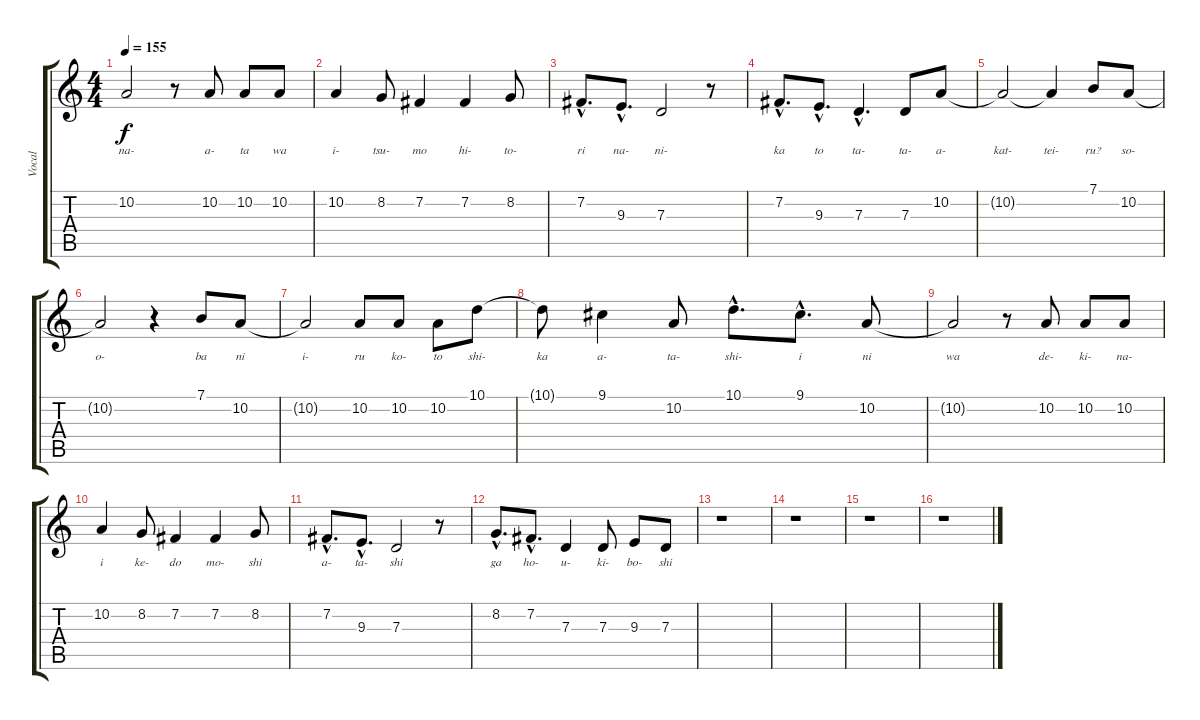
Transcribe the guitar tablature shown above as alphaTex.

\track ("Vocal" "Vocal") {instrument flute}
\staff {score tabs}
\tuning (E4 B3 G3 D3 A2 E2) {hide}
\ts (4 4)
\tempo 155
\clef g2
\ks c
10.2{t}.2{lyrics (0 "na-") lyrics (1 "") lyrics (2 "") lyrics (3 "") lyrics (4 "") dy f} r.8 10.2.8{lyrics (0 "a-") lyrics (1 "") lyrics (2 "") lyrics (3 "") lyrics (4 "")} 10.2.8{lyrics (0 "ta") lyrics (1 "") lyrics (2 "") lyrics (3 "") lyrics (4 "")} 10.2.8{lyrics (0 "wa") lyrics (1 "") lyrics (2 "") lyrics (3 "") lyrics (4 "")} |
10.2.4{lyrics (0 "i-") lyrics (1 "") lyrics (2 "") lyrics (3 "") lyrics (4 "")} 8.2.8{lyrics (0 "tsu-") lyrics (1 "") lyrics (2 "") lyrics (3 "") lyrics (4 "")} 7.2.4{lyrics (0 "mo") lyrics (1 "") lyrics (2 "") lyrics (3 "") lyrics (4 "")} 7.2.4{lyrics (0 "hi-") lyrics (1 "") lyrics (2 "") lyrics (3 "") lyrics (4 "")} 8.2.8{lyrics (0 "to-") lyrics (1 "") lyrics (2 "") lyrics (3 "") lyrics (4 "")} |
7.2{hac}.8{d lyrics (0 "ri") lyrics (1 "") lyrics (2 "") lyrics (3 "") lyrics (4 "")} 9.3{hac}.8{d lyrics (0 "na-") lyrics (1 "") lyrics (2 "") lyrics (3 "") lyrics (4 "")} 7.3.2{lyrics (0 "ni-") lyrics (1 "") lyrics (2 "") lyrics (3 "") lyrics (4 "")} r.8 |
7.2{hac}.8{d lyrics (0 "ka") lyrics (1 "") lyrics (2 "") lyrics (3 "") lyrics (4 "")} 9.3{hac}.8{d lyrics (0 "to") lyrics (1 "") lyrics (2 "") lyrics (3 "") lyrics (4 "")} 7.3{hac}.4{d lyrics (0 "ta-") lyrics (1 "") lyrics (2 "") lyrics (3 "") lyrics (4 "")} 7.3.8{lyrics (0 "ta-") lyrics (1 "") lyrics (2 "") lyrics (3 "") lyrics (4 "")} 10.2.8{lyrics (0 "a-") lyrics (1 "") lyrics (2 "") lyrics (3 "") lyrics (4 "")} |
10.2{t}.2{lyrics (0 "kat-") lyrics (1 "") lyrics (2 "") lyrics (3 "") lyrics (4 "")} 10.2{t}.4{lyrics (0 "tei-") lyrics (1 "") lyrics (2 "") lyrics (3 "") lyrics (4 "")} 7.1.8{lyrics (0 "ru?") lyrics (1 "") lyrics (2 "") lyrics (3 "") lyrics (4 "")} 10.2.8{lyrics (0 "so-") lyrics (1 "") lyrics (2 "") lyrics (3 "") lyrics (4 "")} |
10.2{t}.2{lyrics (0 "o-") lyrics (1 "") lyrics (2 "") lyrics (3 "") lyrics (4 "")} r.4 7.1.8{lyrics (0 "ba") lyrics (1 "") lyrics (2 "") lyrics (3 "") lyrics (4 "")} 10.2.8{lyrics (0 "ni") lyrics (1 "") lyrics (2 "") lyrics (3 "") lyrics (4 "")} |
10.2{t}.2{lyrics (0 "i-") lyrics (1 "") lyrics (2 "") lyrics (3 "") lyrics (4 "")} 10.2.8{lyrics (0 "ru") lyrics (1 "") lyrics (2 "") lyrics (3 "") lyrics (4 "")} 10.2.8{lyrics (0 "ko-") lyrics (1 "") lyrics (2 "") lyrics (3 "") lyrics (4 "")} 10.2.8{lyrics (0 "to") lyrics (1 "") lyrics (2 "") lyrics (3 "") lyrics (4 "")} 10.1.8{lyrics (0 "shi-") lyrics (1 "") lyrics (2 "") lyrics (3 "") lyrics (4 "")} |
10.1{t}.8{lyrics (0 "ka") lyrics (1 "") lyrics (2 "") lyrics (3 "") lyrics (4 "")} 9.1.4{lyrics (0 "a-") lyrics (1 "") lyrics (2 "") lyrics (3 "") lyrics (4 "")} 10.2.8{lyrics (0 "ta-") lyrics (1 "") lyrics (2 "") lyrics (3 "") lyrics (4 "")} 10.1{hac}.8{d lyrics (0 "shi-") lyrics (1 "") lyrics (2 "") lyrics (3 "") lyrics (4 "")} 9.1{hac}.8{d lyrics (0 "i") lyrics (1 "") lyrics (2 "") lyrics (3 "") lyrics (4 "")} 10.2.8{lyrics (0 "ni") lyrics (1 "") lyrics (2 "") lyrics (3 "") lyrics (4 "")} |
10.2{t}.2{lyrics (0 "wa") lyrics (1 "") lyrics (2 "") lyrics (3 "") lyrics (4 "")} r.8 10.2.8{lyrics (0 "de-") lyrics (1 "") lyrics (2 "") lyrics (3 "") lyrics (4 "")} 10.2.8{lyrics (0 "ki-") lyrics (1 "") lyrics (2 "") lyrics (3 "") lyrics (4 "")} 10.2.8{lyrics (0 "na-") lyrics (1 "") lyrics (2 "") lyrics (3 "") lyrics (4 "")} |
10.2.4{lyrics (0 "i") lyrics (1 "") lyrics (2 "") lyrics (3 "") lyrics (4 "")} 8.2.8{lyrics (0 "ke-") lyrics (1 "") lyrics (2 "") lyrics (3 "") lyrics (4 "")} 7.2.4{lyrics (0 "do") lyrics (1 "") lyrics (2 "") lyrics (3 "") lyrics (4 "")} 7.2.4{lyrics (0 "mo-") lyrics (1 "") lyrics (2 "") lyrics (3 "") lyrics (4 "")} 8.2.8{lyrics (0 "shi") lyrics (1 "") lyrics (2 "") lyrics (3 "") lyrics (4 "")} |
7.2{hac}.8{d lyrics (0 "a-") lyrics (1 "") lyrics (2 "") lyrics (3 "") lyrics (4 "")} 9.3{hac}.8{d lyrics (0 "ta-") lyrics (1 "") lyrics (2 "") lyrics (3 "") lyrics (4 "")} 7.3.2{lyrics (0 "shi") lyrics (1 "") lyrics (2 "") lyrics (3 "") lyrics (4 "")} r.8 |
8.2{hac}.8{d lyrics (0 "ga") lyrics (1 "") lyrics (2 "") lyrics (3 "") lyrics (4 "")} 7.2{hac}.8{d lyrics (0 "ho-") lyrics (1 "") lyrics (2 "") lyrics (3 "") lyrics (4 "")} 7.3.4{lyrics (0 "u-") lyrics (1 "") lyrics (2 "") lyrics (3 "") lyrics (4 "")} 7.3.8{lyrics (0 "ki-") lyrics (1 "") lyrics (2 "") lyrics (3 "") lyrics (4 "")} 9.3.8{lyrics (0 "bo-") lyrics (1 "") lyrics (2 "") lyrics (3 "") lyrics (4 "")} 7.3.8{lyrics (0 "shi") lyrics (1 "") lyrics (2 "") lyrics (3 "") lyrics (4 "")} |
r.1 |
r.1 |
r.1 |
r.1
